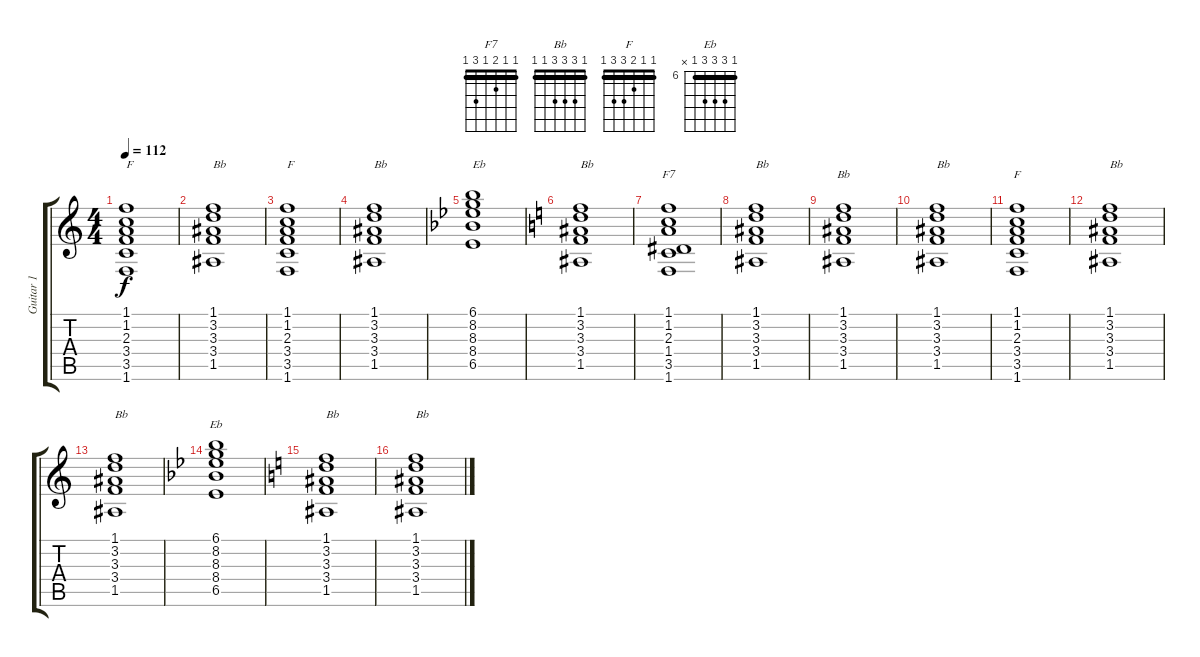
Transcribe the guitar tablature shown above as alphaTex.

\track ("Guitar 1" "Guitar 1") {instrument acousticguitarnylon}
\staff {score tabs}
\tuning (E4 B3 G3 D3 A2 E2) {hide}
\chord ("F7" 1 1 2 1 3 1) {barre 1}
\chord ("Bb" 1 3 3 3 1 1) {barre 1}
\chord ("F" 1 1 2 3 3 1) {barre 1}
\chord ("Eb" 6 8 8 8 6 x) {firstfret 6 barre 6}
\ts (4 4)
\tempo 112
\clef g2
\ks c
(1.1 1.2 2.3 3.4 3.5 1.6).1{txt "F" dy f} |
(1.1 3.2 3.3 3.4 1.5).1{txt "Bb"} |
(1.1 1.2 2.3 3.4 3.5 1.6).1{txt "F"} |
(1.1 3.2 3.3 3.4 1.5).1{txt "Bb"} |
\ks bb
(6.1 8.2 8.3 8.4 6.5).1{txt "Eb"} |
\ks c
(1.1 3.2 3.3 3.4 1.5).1{txt "Bb"} |
(1.1 1.2 2.3 1.4 3.5 1.6).1{ch "F7"} |
(1.1 3.2 3.3 3.4 1.5).1{txt "Bb"} |
(1.1 3.2 3.3 3.4 1.5).1{ch "Bb"} |
(1.1 3.2 3.3 3.4 1.5).1{txt "Bb"} |
(1.1 1.2 2.3 3.4 3.5 1.6).1{ch "F"} |
(1.1 3.2 3.3 3.4 1.5).1{txt "Bb"} |
(1.1 3.2 3.3 3.4 1.5).1{txt "Bb"} |
\ks bb
(6.1 8.2 8.3 8.4 6.5).1{ch "Eb"} |
\ks c
(1.1 3.2 3.3 3.4 1.5).1{txt "Bb"} |
(1.1 3.2 3.3 3.4 1.5).1{txt "Bb"}
